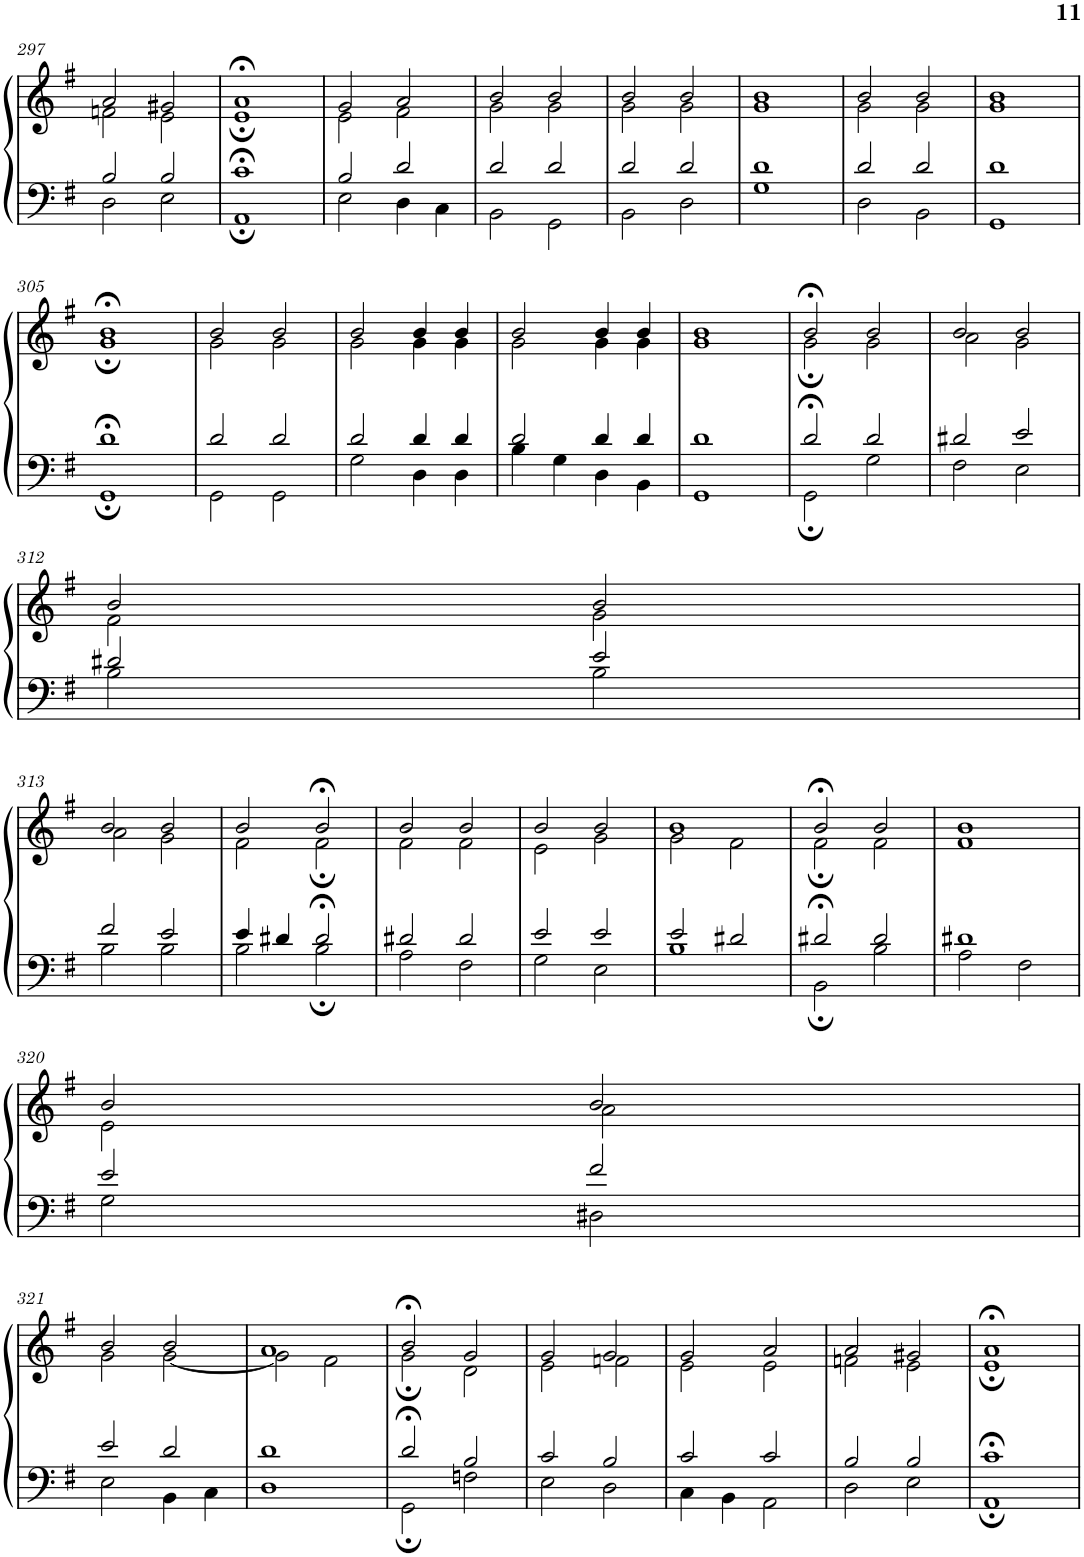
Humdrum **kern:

**kern	**kern
*part1	*part1
*staff2	*staff1
*I"Piano	*
*I'Pno.	*
!!LO:PB:g=z
*clefF4	*clefG2
*k[f#]	*k[f#]
*M4/4	*M4/4
*met(c)	*met(c)
=297	=297
*^	*^
2B/	2D\	2a/	2fn\
2B/	2E\	2g#X/	2e\
=298	=298	=298	=298
1c;<	1AA;	1a;<	1e;
=299	=299	=299	=299
2B/	2E\	2g/	2e\
2d/	4D\	2a/	2f#\
.	4C\	.	.
=300	=300	=300	=300
2d/	2BB\	2b/	2g\
2d/	2GG\	2b/	2g\
=301	=301	=301	=301
2d/	2BB\	2b/	2g\
2d/	2D\	2b/	2g\
=302	=302	=302	=302
1d	1G	1b	1g
=303	=303	=303	=303
2d/	2D\	2b/	2g\
2d/	2BB\	2b/	2g\
=304	=304	=304	=304
1d	1GG	1b	1g
!!LO:LB:g=z	!!
=305	=305	=305	=305
1d;<	1GG;	1b;<	1g;
=306	=306	=306	=306
2d/	2GG\	2b/	2g\
2d/	2GG\	2b/	2g\
=307	=307	=307	=307
2d/	2G\	2b/	2g\
4d/	4D\	4b/	4g\
4d/	4D\	4b/	4g\
=308	=308	=308	=308
2d/	4B\	2b/	2g\
.	4G\	.	.
4d/	4D\	4b/	4g\
4d/	4BB\	4b/	4g\
=309	=309	=309	=309
1d	1GG	1b	1g
=310	=310	=310	=310
2d;</	2GG;\	2b;</	2g;\
2d/	2G\	2b/	2g\
=311	=311	=311	=311
2d#X/	2F#\	2b/	2a\
2e/	2E\	2b/	2g\
!!LO:LB:g=z	!!
=312	=312	=312	=312
2d#X/	2B\	2b/	2f#\
2e/	2B\	2b/	2g\
!!LO:LB:g=z	!!
=313	=313	=313	=313
2f#/	2B\	2b/	2a\
2e/	2B\	2b/	2g\
=314	=314	=314	=314
4e/	2B\	2b/	2f#\
4d#X/	.	.	.
2d#;</	2B;\	2b;</	2f#;\
=315	=315	=315	=315
2d#X/	2A\	2b/	2f#\
2d#/	2F#\	2b/	2f#\
=316	=316	=316	=316
2e/	2G\	2b/	2e\
2e/	2E\	2b/	2g\
=317	=317	=317	=317
2e/	1B	1b	2g\
2d#X/	.	.	2f#\
=318	=318	=318	=318
2d#X;</	2BB;\	2b;</	2f#;\
2d#/	2B\	2b/	2f#\
=319	=319	=319	=319
1d#X	2A\	1b	1f#
.	2F#\	.	.
!!LO:LB:g=z	!!
=320	=320	=320	=320
2e/	2G\	2b/	2e\
2f#/	2D#X\	2b/	2a\
!!LO:LB:g=z	!!
=321	=321	=321	=321
2e/	2E\	2b/	2g\
2d/	4BB\	2b/	[2g\
.	4C\	.	.
=322	=322	=322	=322
1d	1D	1a	2g\]
.	.	.	2f#\
=323	=323	=323	=323
2d;</	2GG;\	2b;</	2g;\
2B/	2Fn\	2g/	2d\
=324	=324	=324	=324
2c/	2E\	2g/	2e\
2B/	2D\	2g/	2fn\
=325	=325	=325	=325
2c/	4C\	2g/	2e\
.	4BB\	.	.
2c/	2AA\	2a/	2e\
=326	=326	=326	=326
2B/	2D\	2a/	2fn\
2B/	2E\	2g#X/	2e\
=327	=327	=327	=327
1c;<	1AA;	1a;<	1e;
*v	*v	*	*
*	*v	*v
=	=
*-	*-
